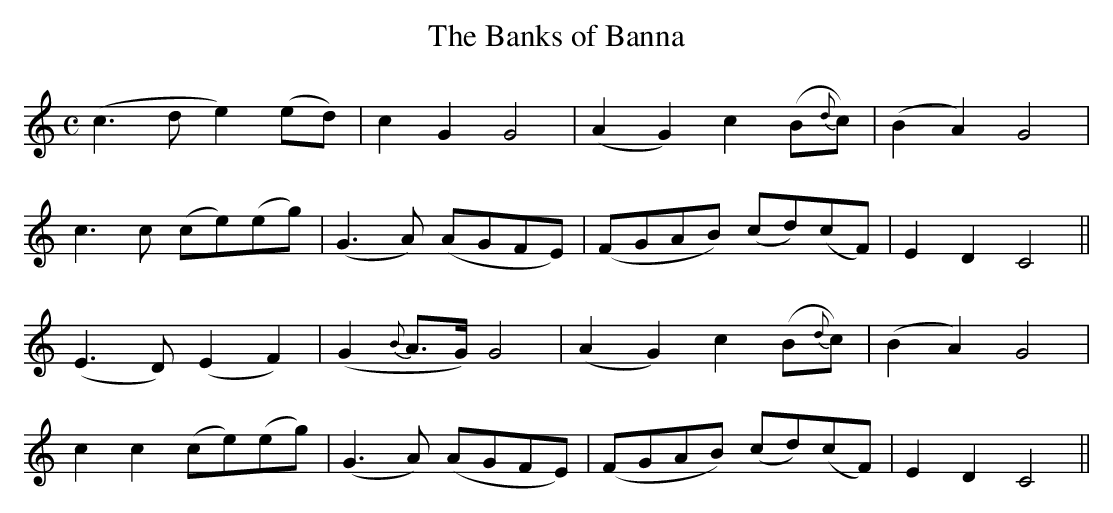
X:1
T: The Banks of Banna
M: C
L: 1/8
K: C
(c3 d e2) (ed)|c2 G2 G4|(A2 G2) c2 (B{d}c)|(B2 A2) G4|
c3 c (ce)(eg)|(G3 A) (AGFE)|(FGAB) (cd)(cF)|E2 D2 C4||
(E3 D) (E2 F2)|(G2 {B}A>G) G4|(A2 G2) c2 (B{d}c)|(B2 A2) G4|
c2 c2 (ce)(eg)|(G3 A) (AGFE)|(FGAB) (cd)(cF)|E2 D2 C4||
